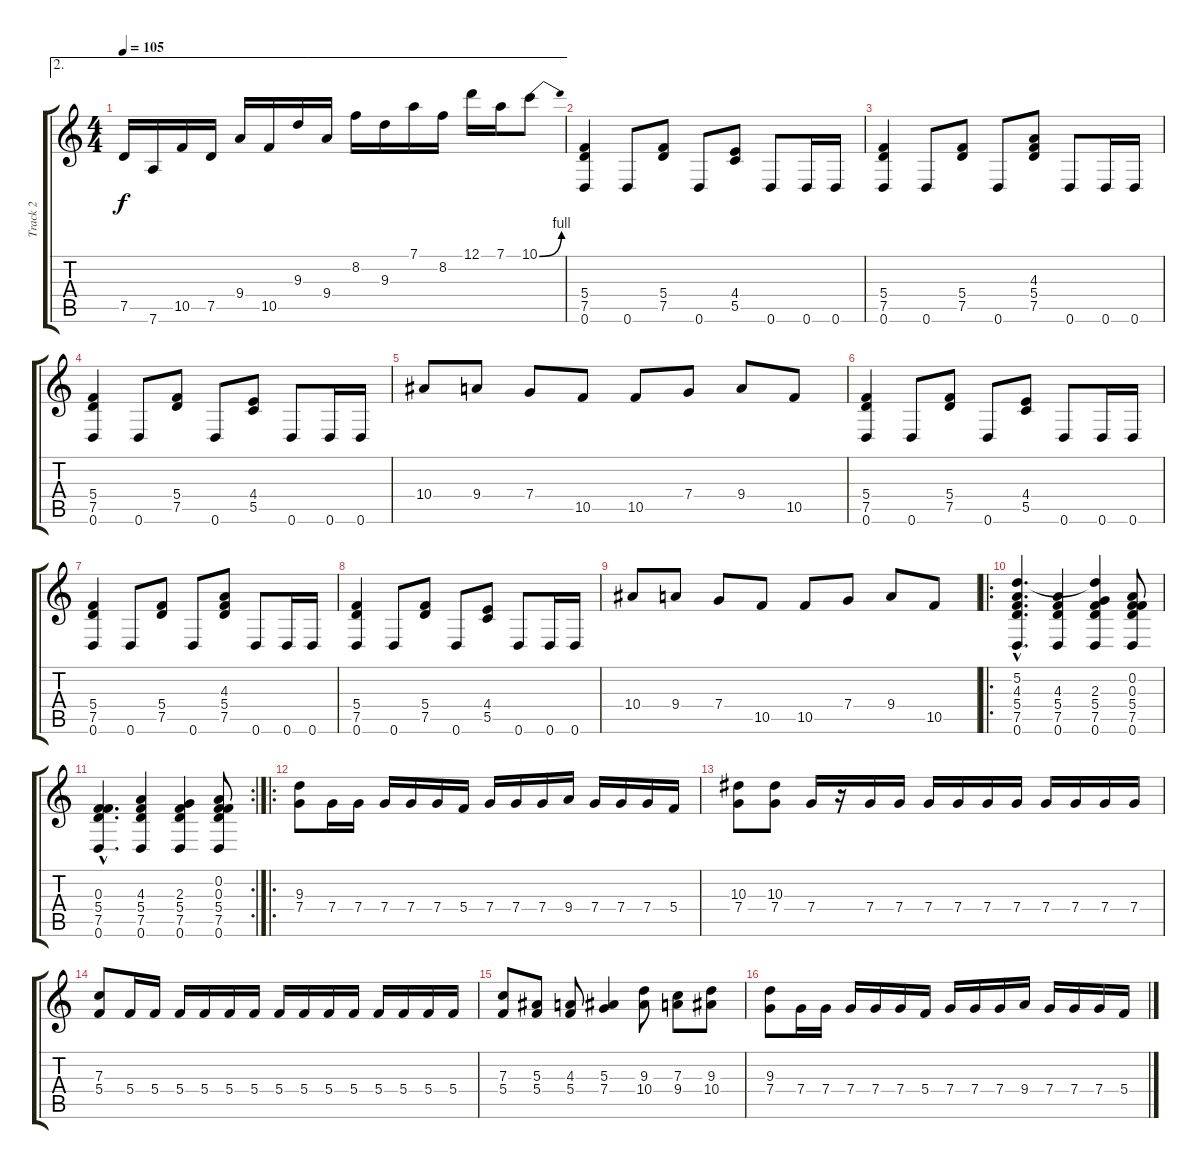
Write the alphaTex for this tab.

\track ("Track 2" "Track 2") {instrument overdrivenguitar}
\staff {score tabs}
\tuning (D4 A3 F3 C3 G2 D2) {hide}
\ae 2
\ts (4 4)
\tempo 105
\clef g2
\ks c
7.5.16{dy f} 7.6.16 10.5.16 7.5.16 9.4.16 10.5.16 9.3.16 9.4.16 8.2.16 9.3.16 7.1.16 8.2.16 12.1.16 7.1.16 10.1{be (bend 0 0 60 4)}.8 |
(5.4 7.5 0.6).4 0.6.8 (5.4 7.5).8 0.6.8 (4.4 5.5).8 0.6.8 0.6.16 0.6.16 |
(5.4 7.5 0.6).4 0.6.8 (5.4 7.5).8 0.6.8 (4.3 5.4 7.5).8 0.6.8 0.6.16 0.6.16 |
(5.4 7.5 0.6).4 0.6.8 (5.4 7.5).8 0.6.8 (4.4 5.5).8 0.6.8 0.6.16 0.6.16 |
10.4.8 9.4.8 7.4.8 10.5.8 10.5.8 7.4.8 9.4.8 10.5.8 |
(5.4 7.5 0.6).4 0.6.8 (5.4 7.5).8 0.6.8 (4.4 5.5).8 0.6.8 0.6.16 0.6.16 |
(5.4 7.5 0.6).4 0.6.8 (5.4 7.5).8 0.6.8 (4.3 5.4 7.5).8 0.6.8 0.6.16 0.6.16 |
(5.4 7.5 0.6).4 0.6.8 (5.4 7.5).8 0.6.8 (4.4 5.5).8 0.6.8 0.6.16 0.6.16 |
10.4.8 9.4.8 7.4.8 10.5.8 10.5.8 7.4.8 9.4.8 10.5.8 |
\ro
(5.2{hac} 4.3{hac} 5.4{hac} 7.5{hac} 0.6{hac}).4{d} (4.3 5.4 7.5 0.6).4 (5.2{t} 2.3 5.4 7.5 0.6).4 (0.2 0.3 5.4 7.5 0.6).8 |
\rc 2
(0.3{hac} 5.4{hac} 7.5{hac} 0.6{hac}).4{d} (4.3 5.4 7.5 0.6).4 (2.3 5.4 7.5 0.6).4 (0.2 0.3 5.4 7.5 0.6).8 |
\ro
(9.3 7.4).8{volume 13} 7.4.16 7.4.16 7.4.16 7.4.16 7.4.16 5.4.16 7.4.16 7.4.16 7.4.16 9.4.16 7.4.16 7.4.16 7.4.16 5.4.16 |
(10.3 7.4).8 (10.3 7.4).8 7.4.16 r.16 7.4.16 7.4.16 7.4.16 7.4.16 7.4.16 7.4.16 7.4.16 7.4.16 7.4.16 7.4.16 |
(7.3 5.4).8 5.4.16 5.4.16 5.4.16 5.4.16 5.4.16 5.4.16 5.4.16 5.4.16 5.4.16 5.4.16 5.4.16 5.4.16 5.4.16 5.4.16 |
(7.3 5.4).8 (5.3 5.4).8 (4.3 5.4).8 (5.3 7.4).4 (9.3 10.4).8 (7.3 9.4).8 (9.3 10.4).8 |
(9.3 7.4).8{volume 13} 7.4.16 7.4.16 7.4.16 7.4.16 7.4.16 5.4.16 7.4.16 7.4.16 7.4.16 9.4.16 7.4.16 7.4.16 7.4.16 5.4.16
